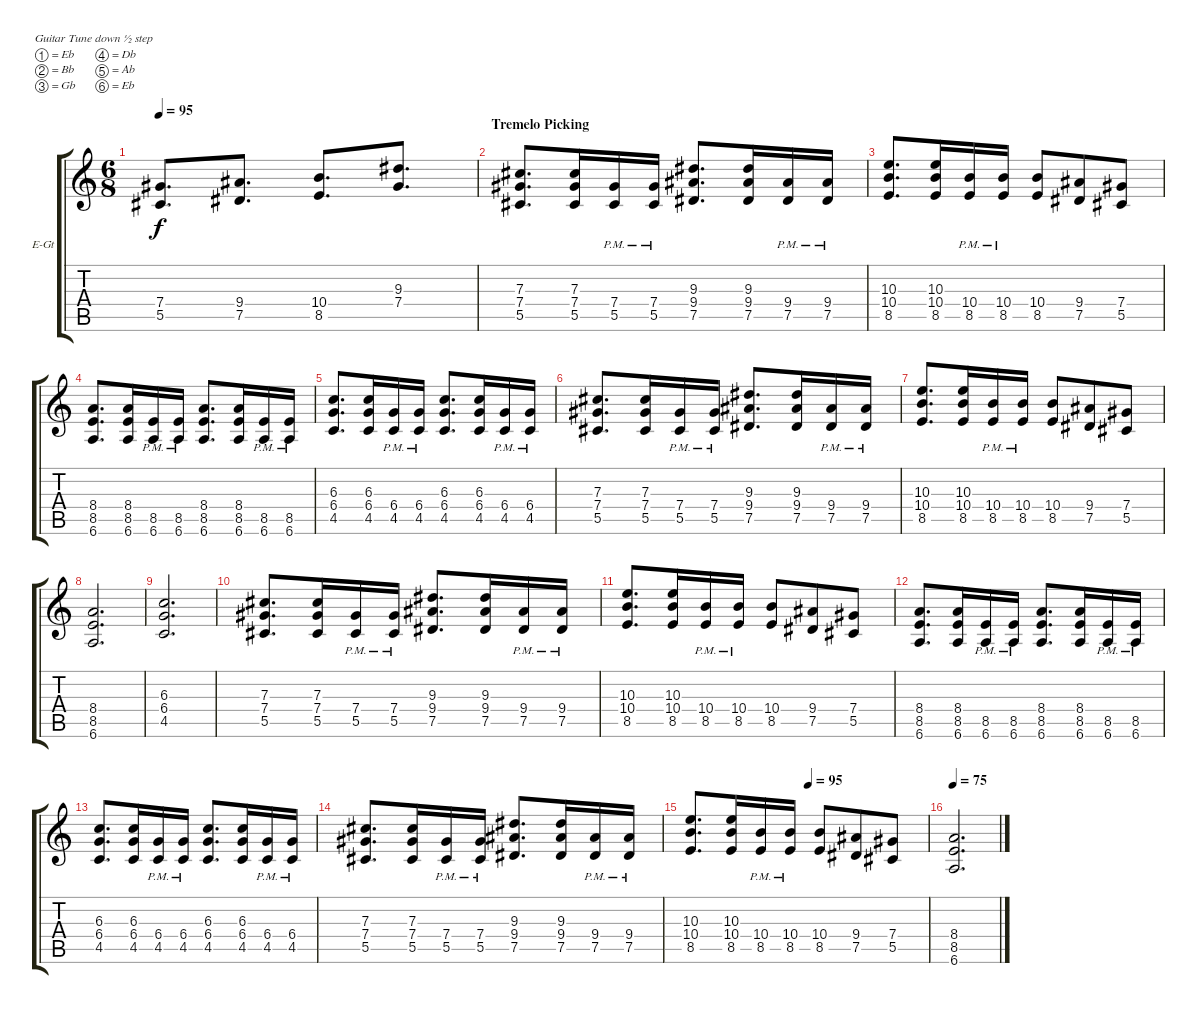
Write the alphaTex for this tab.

\bracketExtendMode groupsimilarinstruments
\firstSystemTrackNameOrientation horizontal
\otherSystemsTrackNameOrientation horizontal
\track ("Electric Guitar 2" "E-Gt") {instrument distortionguitar}
\staff {score tabs}
\tuning (Eb4 Bb3 Gb3 Db3 Ab2 Eb2)
\ts (6 8)
\tempo 95
\clef g2
\ks c
(5.5 7.4).8{d dy f} (7.5 9.4).8{d} (8.5 10.4).8{d} (7.4 9.3).8{d} |
\section ("" "Tremelo Picking")
(5.5 7.4 7.3).8{d} (5.5 7.4 7.3).16 (5.5{pm} 7.4{pm}).16 (5.5{pm} 7.4{pm}).16 (7.5 9.4 9.3).8{d} (7.5 9.4 9.3).16 (7.5{pm} 9.4{pm}).16 (7.5{pm} 9.4{pm}).16 |
(8.5 10.4 10.3).8{d} (8.5 10.4 10.3).16 (8.5{pm} 10.4{pm}).16 (8.5{pm} 10.4{pm}).16 (8.5 10.4).8 (9.4 7.5).8 (5.5 7.4).8 |
(6.6 8.4 8.5).8{d} (6.6 8.5 8.4).16 (6.6{pm} 8.5{pm}).16 (6.6{pm} 8.5{pm}).16 (6.6 8.4 8.5).8{d} (6.6 8.5 8.4).16 (6.6{pm} 8.5{pm}).16 (6.6{pm} 8.5{pm}).16 |
(4.5 6.4 6.3).8{d} (4.5 6.4 6.3).16 (4.5{pm} 6.4{pm}).16 (4.5{pm} 6.4{pm}).16 (4.5 6.4 6.3).8{d} (4.5 6.4 6.3).16 (4.5{pm} 6.4{pm}).16 (4.5{pm} 6.4{pm}).16 |
(5.5 7.4 7.3).8{d} (5.5 7.4 7.3).16 (5.5{pm} 7.4{pm}).16 (5.5{pm} 7.4{pm}).16 (7.5 9.4 9.3).8{d} (7.5 9.4 9.3).16 (7.5{pm} 9.4{pm}).16 (7.5{pm} 9.4{pm}).16 |
(8.5 10.4 10.3).8{d} (8.5 10.4 10.3).16 (8.5{pm} 10.4{pm}).16 (8.5{pm} 10.4{pm}).16 (8.5 10.4).8 (9.4 7.5).8 (5.5 7.4).8 |
(6.6 8.5 8.4).2{d} |
(4.5 6.4 6.3).2{d} |
(5.5 7.4 7.3).8{d} (5.5 7.4 7.3).16 (5.5{pm} 7.4{pm}).16 (5.5{pm} 7.4{pm}).16 (7.5 9.4 9.3).8{d} (7.5 9.4 9.3).16 (7.5{pm} 9.4{pm}).16 (7.5{pm} 9.4{pm}).16 |
(8.5 10.4 10.3).8{d} (8.5 10.4 10.3).16 (8.5{pm} 10.4{pm}).16 (8.5{pm} 10.4{pm}).16 (8.5 10.4).8 (9.4 7.5).8 (5.5 7.4).8 |
(6.6 8.4 8.5).8{d} (6.6 8.5 8.4).16 (6.6{pm} 8.5{pm}).16 (6.6{pm} 8.5{pm}).16 (6.6 8.4 8.5).8{d} (6.6 8.5 8.4).16 (6.6{pm} 8.5{pm}).16 (6.6{pm} 8.5{pm}).16 |
(4.5 6.4 6.3).8{d} (4.5 6.4 6.3).16 (4.5{pm} 6.4{pm}).16 (4.5{pm} 6.4{pm}).16 (4.5 6.4 6.3).8{d} (4.5 6.4 6.3).16 (4.5{pm} 6.4{pm}).16 (4.5{pm} 6.4{pm}).16 |
(5.5 7.4 7.3).8{d} (5.5 7.4 7.3).16 (5.5{pm} 7.4{pm}).16 (5.5{pm} 7.4{pm}).16 (7.5 9.4 9.3).8{d} (7.5 9.4 9.3).16 (7.5{pm} 9.4{pm}).16 (7.5{pm} 9.4{pm}).16 |
\tempo (95 0.5)
(8.5 10.4 10.3).8{d} (8.5 10.4 10.3).16 (8.5{pm} 10.4{pm}).16 (8.5{pm} 10.4{pm}).16 (8.5 10.4).8 (9.4 7.5).8 (5.5 7.4).8 |
\tempo 75
(6.6 8.5 8.4).2{d}
